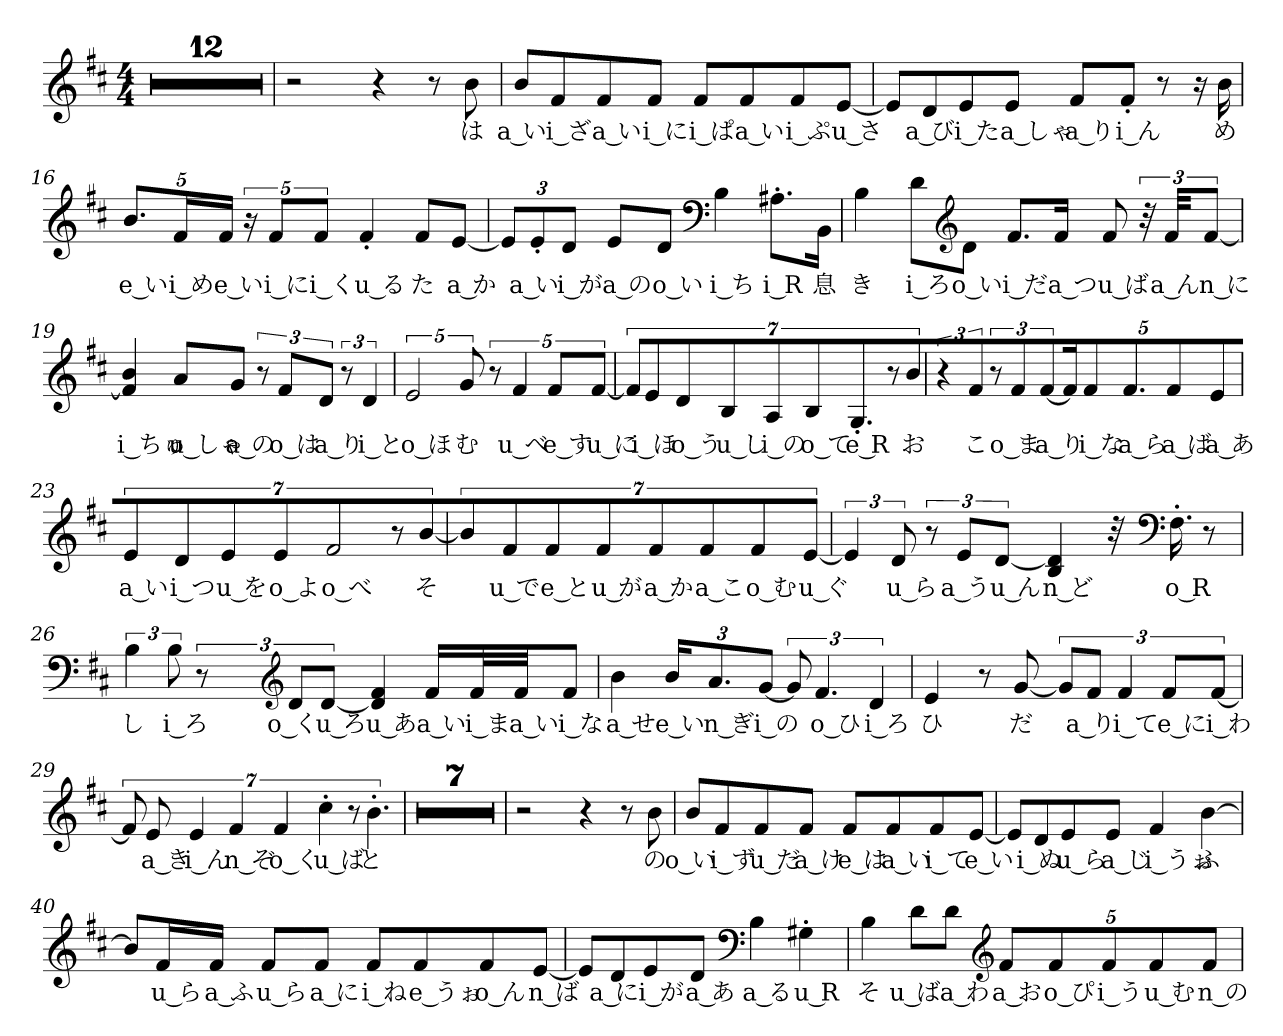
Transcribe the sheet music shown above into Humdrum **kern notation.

**kern	**text
*part1	*part1
*staff1	*staff1
*clefG2	*
*k[f#c#]	*
*M4/4	*
*MM190	*
=1	=1
1r	.
=2	=2
1r	.
=3	=3
1r	.
=4	=4
1r	.
=5	=5
1r	.
=6	=6
1r	.
=7	=7
1r	.
=8	=8
1r	.
=9	=9
1r	.
=10	=10
1r	.
=11	=11
1r	.
=12	=12
1r	.
=13	=13
2r	.
4r	.
8r	.
8b	- は
=14	=14
8bL	a い
8f#	i ざ
8f#	a い
8f#J	i に
8f#L	i ぱ
8f#	a い
8f#	i ぷ
[8eJ	u さ
=15	=15
8eL]	.
8d	a び
8e	i た
8eJ	a しゃ
8f#L	a り
8f#'J	i ん
8r	.
16r	.
16b	- め
=16	=16
10.bL	e い
20f#L	i め
20f#JJ	e い
20r	.
10f#L	i に
10f#J	i く
4f#'	u る
8f#L	- た
[8eJ	a か
=17	=17
12eL]	.
12e'	a い
12dJ	i が
8eL	a の
8dJ	o い
*clefF4	*
4B	i ち
8.A#X'L	i R
16BBJk	息
=18	=18
4B	- き
8dL	i ろ
*clefG2	*
8dJ	o い
8.f#L	i だ
16f#Jk	a つ
8f#	u ば
48r	.
48f#KKL	a ん
[12f#J	n に
=19	=19
4f#] 4b	i ちゅ
8aL	u しゃ
8gJ	a の
12r	.
12f#L	o は
12dJ	a り
12r	.
6d	i と
=20	=20
5%2e	o ほ
10g	- む
10r	.
5f#	u べ
10f#L	e す
[10f#J	u に
=21	=21
14f#L]	.
14e	i ほ
7d	o う
7B	u し
7A	i の
14B	o て
7.G'	e R
14r	.
14b	- お
=22	=22
6r	.
12f#	- こ
12r	.
12f#L	o ま
[12f#J	a り
20f#KL]	.
10f#	i な
10.f#	a ら
10f#	a ば
10eJ	a あ
=23	=23
7e	a い
7d	i つ
7e	u を
7e	o よ
7%2f#	o べ
14r	.
[14b	- そ
=24	=24
7b]	.
7f#	u で
7f#	e と
7f#	u が
14f#	a か
7f#	a こ
7f#	o む
[14eJ	u ぐ
=25	=25
6e]	.
12d	u ら
12r	.
12eL	a う
[12dJ	u ん
4B 4d]	n ど
32r	.
*clefF4	*
16.F#'	o R
8r	.
=26	=26
6B	- し
12B	i ろ
12r	.
*clefG2	*
12dL	o く
[12dJ	u ろ
4d] 4f#	u あ
16f#LL	a い
32f#L	i ま
32f#JJ	a い
8f#J	i な
=27	=27
4b	a せ
24bKL	e い
12.a	n ぎ
[12gJ	i の
12g]	.
6.f#	o ひ
6d	i ろ
=28	=28
4e	- ひ
8r	.
[8g	- だ
12gL]	.
12f#J	a り
6f#	i て
12f#L	e に
[12f#J	i わ
=29	=29
14f#L]	.
14e	a き
7e	i ん
7f#	n ぞ
7f#	o く
7cc#'	u ば
14r	.
7.b'	- と
=30	=30
1r	.
=31	=31
1r	.
=32	=32
1r	.
=33	=33
1r	.
=34	=34
1r	.
=35	=35
1r	.
=36	=36
1r	.
=37	=37
2r	.
4r	.
8r	.
8b	- の
=38	=38
8bL	o い
8f#	i ず
8f#	u だ
8f#J	a け
8f#L	e は
8f#	a い
8f#	i て
[8eJ	e い
=39	=39
8eL]	.
8d	i ぬ
8e	u ら
8eJ	a じ
4f#	i うぉ
[4b	- ふ
=40	=40
8bL]	.
16f#L	u ら
16f#JJ	a ふ
8f#L	u ら
8f#J	a に
8f#L	i ね
8f#	e うぉ
8f#	o ん
[8eJ	n ば
=41	=41
8eL]	.
8d	a に
8e	i が
8dJ	a あ
*clefF4	*
4B	a る
4G#X'	u R
=42	=42
4B	- そ
8dL	u ば
8dJ	a わ
*clefG2	*
10f#L	a お
10f#	o ぴ
10f#	i う
10f#	u む
10f#J	n の
=	=
*-	*-
